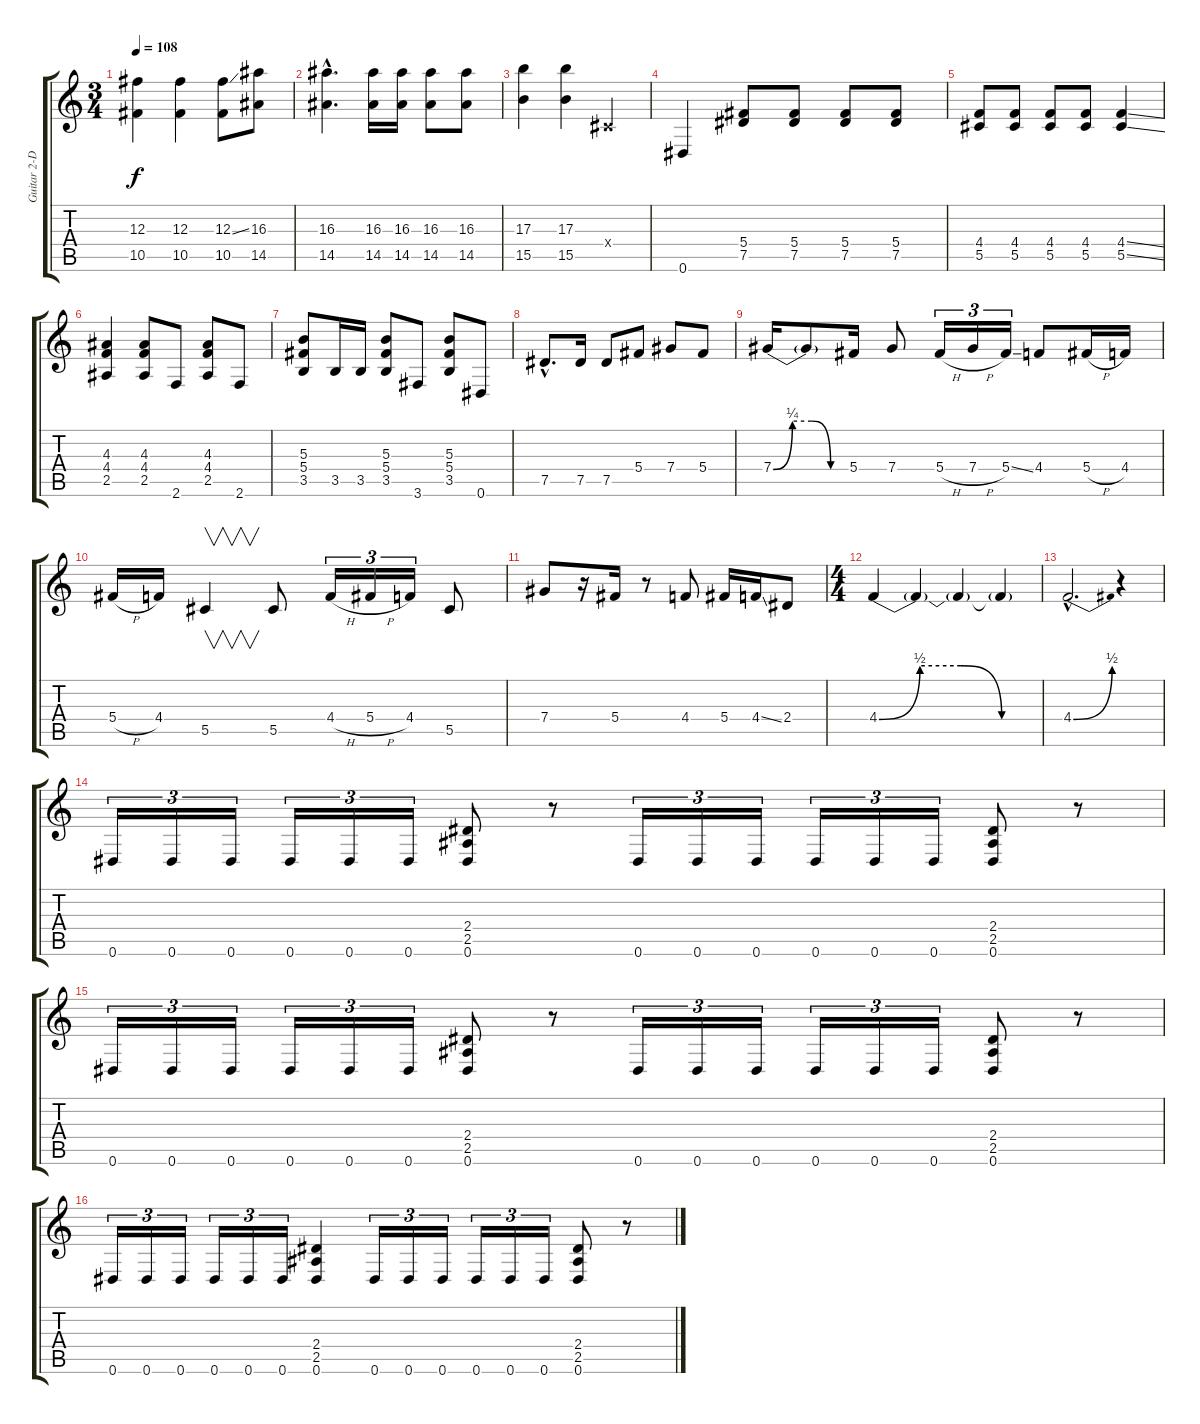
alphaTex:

\track ("Guitar 2-Dist" "Guitar 2-D") {instrument distortionguitar}
\staff {score tabs}
\tuning (Eb4 Bb3 Gb3 Db3 Ab2 Eb2) {hide}
\ts (3 4)
\tempo 108
\clef g2
\ks c
(12.3 10.5).4{dy f} (12.3 10.5).4 (12.3{ss} 10.5).8 (16.3 14.5).8 |
(16.3{hac} 14.5{hac}).4{d} (16.3 14.5).16 (16.3 14.5).16 (16.3 14.5).8 (16.3 14.5).8 |
(17.3 15.5).4 (17.3 15.5).4 0.4{x}.4 |
0.6.4 (5.4 7.5).8 (5.4 7.5).8 (5.4 7.5).8 (5.4 7.5).8 |
(4.4 5.5).8 (4.4 5.5).8 (4.4 5.5).8 (4.4 5.5).8 (4.4{ss} 5.5{ss}).4 |
(4.3 4.4 2.5).4 (4.3 4.4 2.5).8 2.6.8 (4.3 4.4 2.5).8 2.6.8 |
(5.3 5.4 3.5).8 3.5.16 3.5.16 (5.3 5.4 3.5).8 3.6.8 (5.3 5.4 3.5).8 0.6.8 |
7.5{hac}.8{d} 7.5.16 7.5.8 5.4.8 7.4.8 5.4.8 |
7.4{be (custom 0 0 15 1 30 1 45 0 60 0)}.16 7.4{t}.8 5.4.16 7.4.8 5.4{h}.16{tu (3 2)} 7.4{h}.16{tu (3 2)} 5.4{ss}.16{tu (3 2)} 4.4.8 5.4{h}.16 4.4.16 |
5.4{h}.16 4.4.16 5.5.4{v} 5.5.8 4.4{h}.16{tu (3 2)} 5.4{h}.16{tu (3 2)} 4.4.16{tu (3 2)} 5.5.8 |
7.4.8 r.16 5.4.16 r.8 4.4.8 5.4.16 4.4{ss}.16 2.4.8 |
\ts (4 4)
4.4{be (custom 0 0 15 2 30 2 45 0 60 0)}.4 4.4{t}.4 4.4{t}.4 4.4{t}.4 |
4.4{be (bend 0 0 60 2) hac}.2{d} r.4 |
0.6.16{tu (3 2)} 0.6.16{tu (3 2)} 0.6.16{tu (3 2)} 0.6.16{tu (3 2)} 0.6.16{tu (3 2)} 0.6.16{tu (3 2)} (2.4 2.5 0.6).8 r.8 0.6.16{tu (3 2)} 0.6.16{tu (3 2)} 0.6.16{tu (3 2)} 0.6.16{tu (3 2)} 0.6.16{tu (3 2)} 0.6.16{tu (3 2)} (2.4 2.5 0.6).8 r.8 |
0.6.16{tu (3 2)} 0.6.16{tu (3 2)} 0.6.16{tu (3 2)} 0.6.16{tu (3 2)} 0.6.16{tu (3 2)} 0.6.16{tu (3 2)} (2.4 2.5 0.6).8 r.8 0.6.16{tu (3 2)} 0.6.16{tu (3 2)} 0.6.16{tu (3 2)} 0.6.16{tu (3 2)} 0.6.16{tu (3 2)} 0.6.16{tu (3 2)} (2.4 2.5 0.6).8 r.8 |
0.6.16{tu (3 2)} 0.6.16{tu (3 2)} 0.6.16{tu (3 2)} 0.6.16{tu (3 2)} 0.6.16{tu (3 2)} 0.6.16{tu (3 2)} (2.4 2.5 0.6).4 0.6.16{tu (3 2)} 0.6.16{tu (3 2)} 0.6.16{tu (3 2)} 0.6.16{tu (3 2)} 0.6.16{tu (3 2)} 0.6.16{tu (3 2)} (2.4 2.5 0.6).8 r.8
